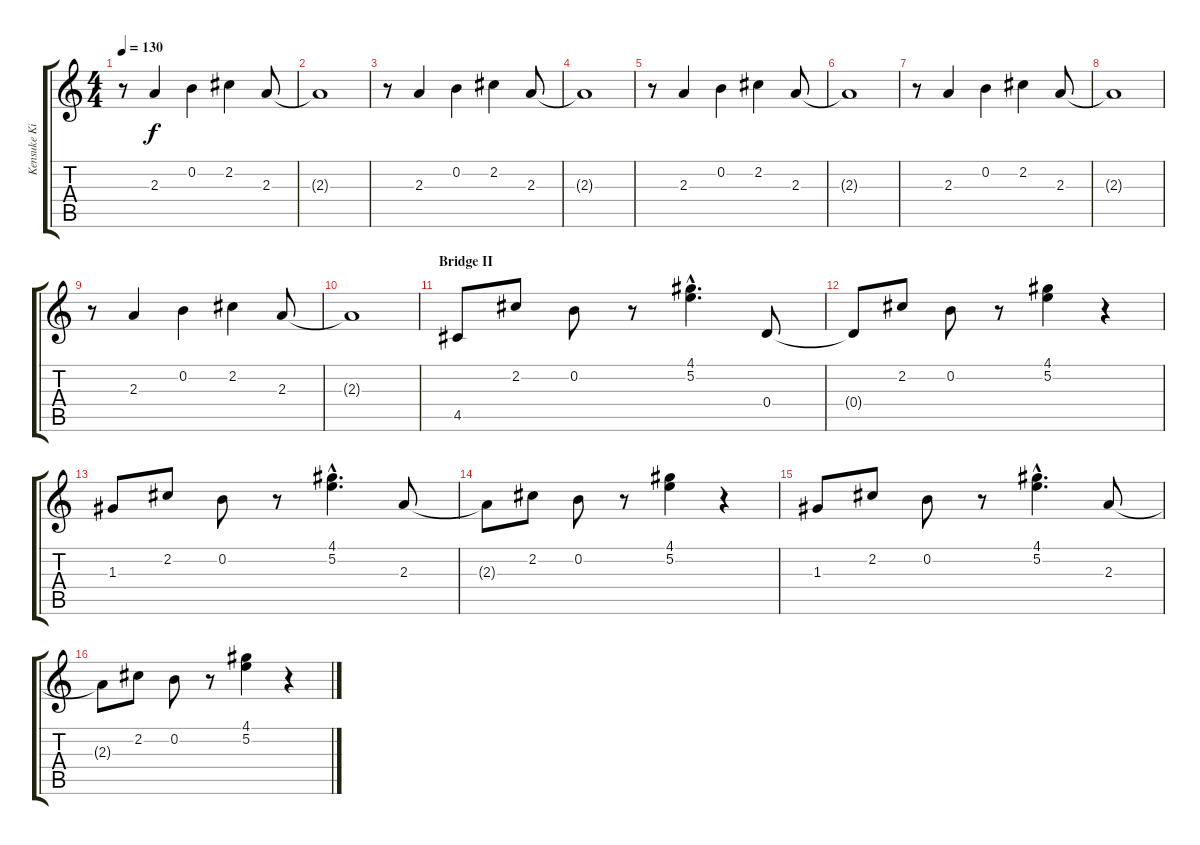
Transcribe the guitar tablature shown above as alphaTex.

\track ("Kensuke Kita (Lead Guitar)" "Kensuke Ki") {instrument overdrivenguitar}
\staff {score tabs}
\tuning (E4 B3 G3 D3 A2 E2) {hide}
\ts (4 4)
\tempo 130
\clef g2
\ks c
r.8{dy f} 2.3.4 0.2.4 2.2.4 2.3.8 |
2.3{t}.1 |
r.8 2.3.4 0.2.4 2.2.4 2.3.8 |
2.3{t}.1 |
r.8 2.3.4 0.2.4 2.2.4 2.3.8 |
2.3{t}.1 |
r.8 2.3.4 0.2.4 2.2.4 2.3.8 |
2.3{t}.1 |
r.8 2.3.4 0.2.4 2.2.4 2.3.8 |
2.3{t}.1 |
\section ("" "Bridge II")
4.5.8{volume 13} 2.2.8 0.2.8 r.8 (4.1{hac} 5.2{hac}).4{d} 0.4.8 |
0.4{t}.8 2.2.8 0.2.8 r.8 (4.1 5.2).4 r.4 |
1.3.8 2.2.8 0.2.8 r.8 (4.1{hac} 5.2{hac}).4{d} 2.3.8 |
2.3{t}.8 2.2.8 0.2.8 r.8 (4.1 5.2).4 r.4 |
1.3.8 2.2.8 0.2.8 r.8 (4.1{hac} 5.2{hac}).4{d} 2.3.8 |
2.3{t}.8 2.2.8 0.2.8 r.8 (4.1 5.2).4 r.4
